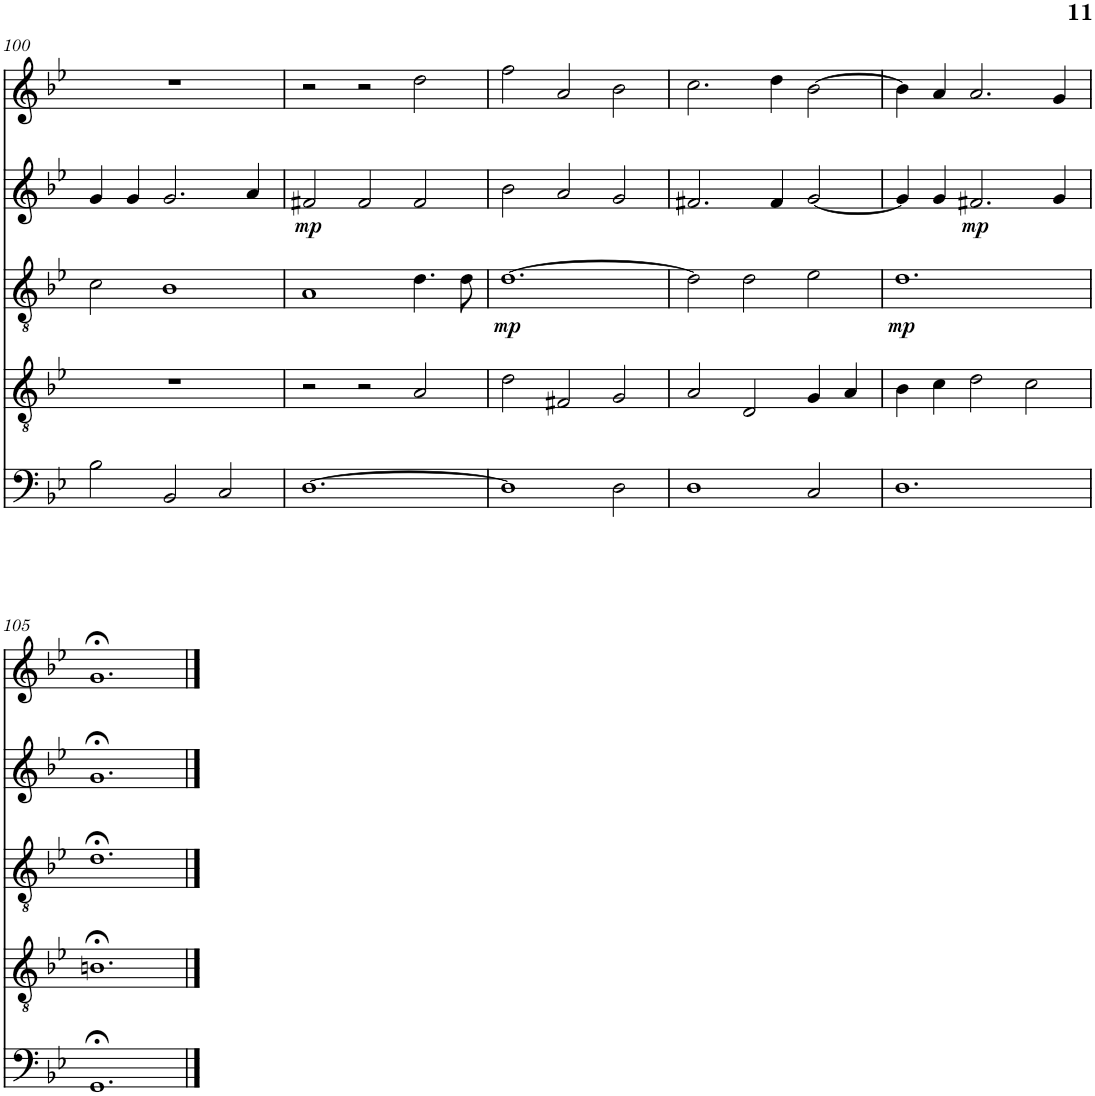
**kern	**kern	**kern	**dynam	**kern	**dynam	**kern
*part5	*part4	*part3	*part3	*part2	*part2	*part1
*staff5	*staff4	*staff3	*staff3	*staff2	*staff2	*staff1
*I"Voice	*I"Voice	*I"Voice	*	*I"Voice	*	*I"Voice
*I'V	*I'V	*I'V	*	*I'V	*	*I'V
!!LO:PB:g=z
*clefF4	*clefGv2	*clefGv2	*	*clefG2	*	*clefG2
*k[b-e-]	*k[b-e-]	*k[b-e-]	*	*k[b-e-]	*	*k[b-e-]
*M2/2	*M2/2	*M2/2	*	*M2/2	*	*M2/2
*met(c|)	*met(c|)	*met(c|)	*	*met(c|)	*	*met(c|)
=100	=100	=100	=100	=100	=100	=100
2B-\	1r	2c\	.	4g/	.	1r
.	.	.	.	4g/	.	.
2BB-/	.	[2B-	.	[2g/	.	.
2C/	2ryy	2ryy	.	4ryy	.	2ryy
.	.	.	.	4a/	.	.
=101	=101	=101	=101	=101	=101	=101
!	!	!	!	!	!LO:DY:b	!
[>1D	2r	1A	.	2f#X/	mp	2r
.	2r	.	.	4g/]	.	2r
.	.	.	.	2f#/	.	.
1ryy	2A/	2B-]	.	.	.	2dd\
.	.	.	.	2f#/	.	.
.	2ryy	4.d\	.	.	.	2ryy
.	.	.	.	4ryy	.	.
.	.	8d\	.	.	.	.
=102	=102	=102	=102	=102	=102	=102
!	!	!	!LO:DY:b	!	!	!
1D]	2d\	[>1d	mp	2b-\	.	2ff\
.	2F#X/	.	.	2a/	.	2a/
2D_	2G/	1ryy	.	2g/	.	2b-\
2D\	2ryy	.	.	2ryy	.	2ryy
=103	=103	=103	=103	=103	=103	=103
1D	2A/	2d\]	.	2.f#X/	.	2.cc\
.	2D/	2d_	.	.	.	.
.	.	.	.	4f#/	.	4dd\
2C/	4G/	2d\	.	[<2g/	.	[>2b-\
.	4A/	.	.	.	.	.
2ryy	2ryy	2e-\	.	2ryy	.	2ryy
=104	=104	=104	=104	=104	=104	=104
!	!	!	!LO:DY:b	!	!	!
[1D	4B-\	[1d	mp	4g/]	.	4b-\]
.	4c\	.	.	4g/	.	4a/
!	!	!	!	!	!LO:DY:b	!
.	2d\	.	.	[2f#X/	mp	[2a/
2ryy	2c\	2ryy	.	4ryy	.	4ryy
.	.	.	.	4g/	.	4g/
!!LO:LB:g=z
=105	=105	=105	=105	=105	=105	=105
[1GG	[1Bn	[1d	.	[1g	.	[1g
2D]	2ryy	2d]	.	4f#/]	.	4a/]
.	.	.	.	4ryy	.	4ryy
==106	==106	==106	==106	==106	==106	==106
2GG;<]	2B;<]	2d;<]	.	2g;<]	.	2g;<]
=	=	=	=	=	=	=
*-	*-	*-	*-	*-	*-	*-
